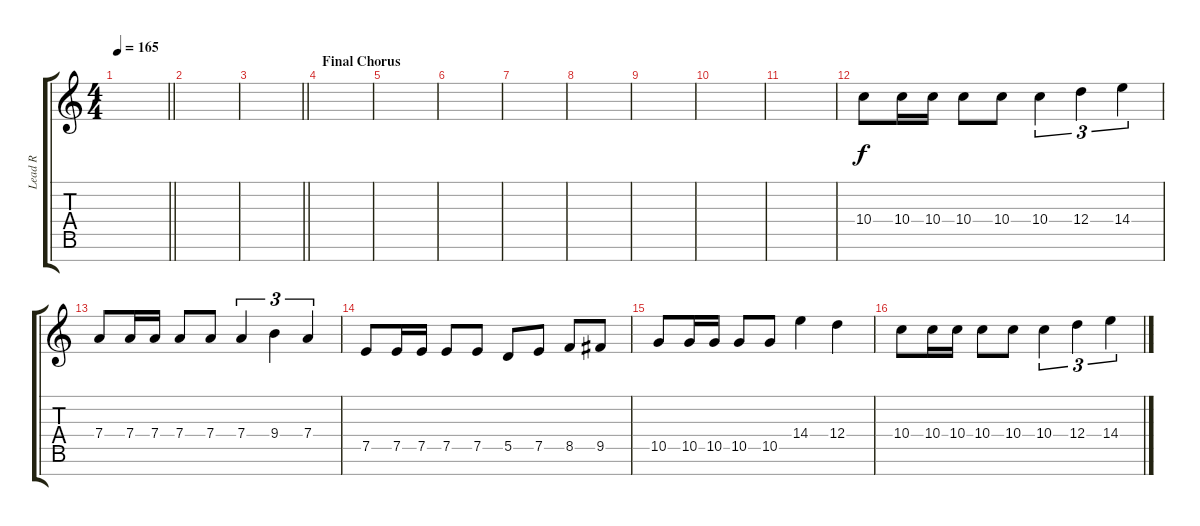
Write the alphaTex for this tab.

\track ("Lead R" "Lead R") {instrument overdrivenguitar}
\staff {score tabs}
\tuning (E4 B3 G3 D3 A2 E2 B1) {hide}
\ts (4 4)
\tempo 165
\clef g2
\barLineRight lightlight
\ks c
|
|
\barLineRight lightlight
|
\section ("" "Final Chorus")
|
|
|
|
|
|
|
|
10.4.8 10.4.16 10.4.16 10.4.8 10.4.8 10.4.4{tu (3 2)} 12.4.4{tu (3 2)} 14.4.4{tu (3 2)} |
7.4.8 7.4.16 7.4.16 7.4.8 7.4.8 7.4.4{tu (3 2)} 9.4.4{tu (3 2)} 7.4.4{tu (3 2)} |
7.5.8 7.5.16 7.5.16 7.5.8 7.5.8 5.5.8 7.5.8 8.5.8 9.5.8 |
10.5.8 10.5.16 10.5.16 10.5.8 10.5.8 14.4.4 12.4.4 |
10.4.8 10.4.16 10.4.16 10.4.8 10.4.8 10.4.4{tu (3 2)} 12.4.4{tu (3 2)} 14.4.4{tu (3 2)}
